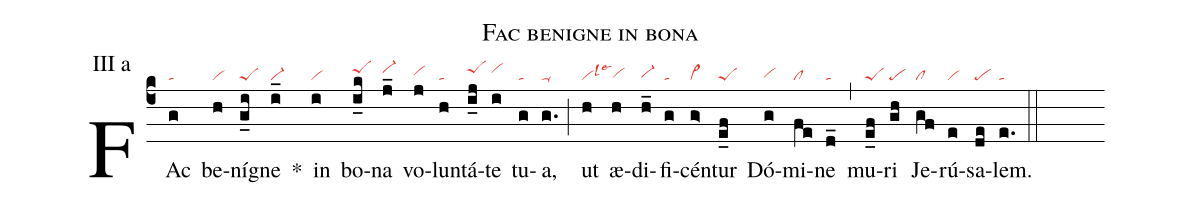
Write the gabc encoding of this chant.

name: Fac benigne in bona;
annotation: III a;
mode: 3;
nabc-lines: 1;
%%
(c4)
FAc(g|ta) be(h|vi)ní(g_i|peS)gne(i_|vi-) *()
in(i|vi) bo(i_k|peShi)na(j_|vi-hi) vo(j|vihh)lun(h|ta)tá(i_j|peShi)te(i|vihi) tu(g|ta)a,(g.|ta-) (;)
ut(h|vilsl3) æ(h|```vihglse1)di(h_|vi-hg)fi(g|ta)cén(g>|vi>)tur(e_f|peS) Dó(g|vihg)mi(fe|cl)ne(d_|ta) (,)
mu(e_f|peS)ri(gh|pe) Je(gf|cl)rú(e|vi)sa(de|pe)lem.(e.|ta) (::)
